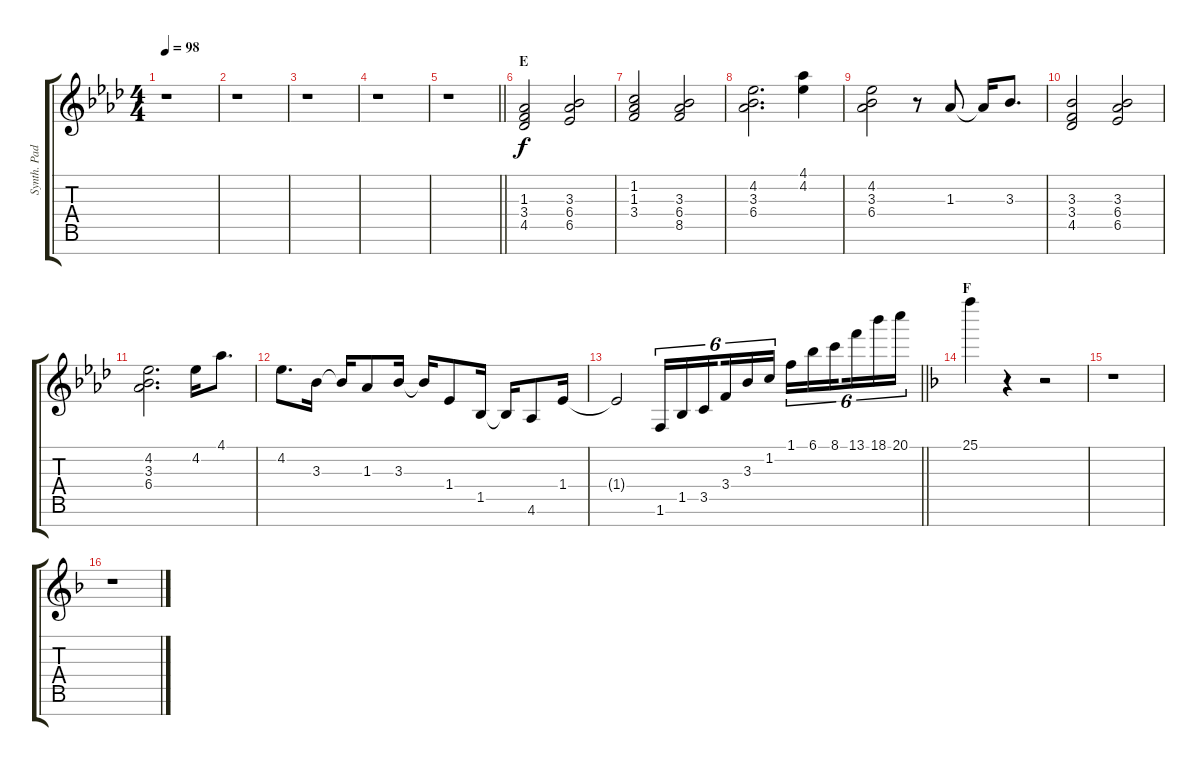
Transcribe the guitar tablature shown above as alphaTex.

\track ("Synth. Pad I" "Synth. Pad") {instrument fx5brightness}
\staff {score tabs}
\tuning (E5 B4 G4 D4 A3 E3 B2) {hide}
\ts (4 4)
\tempo 98
\clef g2
\ks ab
r.1{dy f} |
r.1 |
r.1 |
r.1 |
\barLineRight lightlight
r.1 |
\section ("" "E")
(1.3 3.4 4.5).2 (3.3 6.4 6.5).2 |
(1.2 1.3 3.4).2 (3.3 6.4 8.5).2 |
(4.2 3.3 6.4).2{d} (4.1 4.2).4 |
(4.2 3.3 6.4).2 r.8 1.3.8 1.3{t}.16 3.3.8{d} |
(3.3 3.4 4.5).2 (3.3 6.4 6.5).2 |
(4.2 3.3 6.4).2{d} 4.2.16 4.1.8{d} |
4.2.8{d} 3.3.16 3.3{t}.16 1.3.8 3.3.16 3.3{t}.16 1.4.8 1.5.16 1.5{t}.16 4.6.8 1.4.16 |
\barLineRight lightlight
1.4{t}.2 1.6.16{tu (6 4)} 1.5.16{tu (6 4)} 3.5.16{tu (6 4) beam splitsecondary} 3.4.16{tu (6 4)} 3.3.16{tu (6 4)} 1.2.16{tu (6 4)} 1.1.16{tu (6 4)} 6.1.16{tu (6 4)} 8.1.16{tu (6 4) beam splitsecondary} 13.1.16{tu (6 4)} 18.1.16{tu (6 4)} 20.1.16{tu (6 4)} |
\section ("" "F")
\ks f
25.1.4 r.4 r.2 |
r.1 |
r.1
